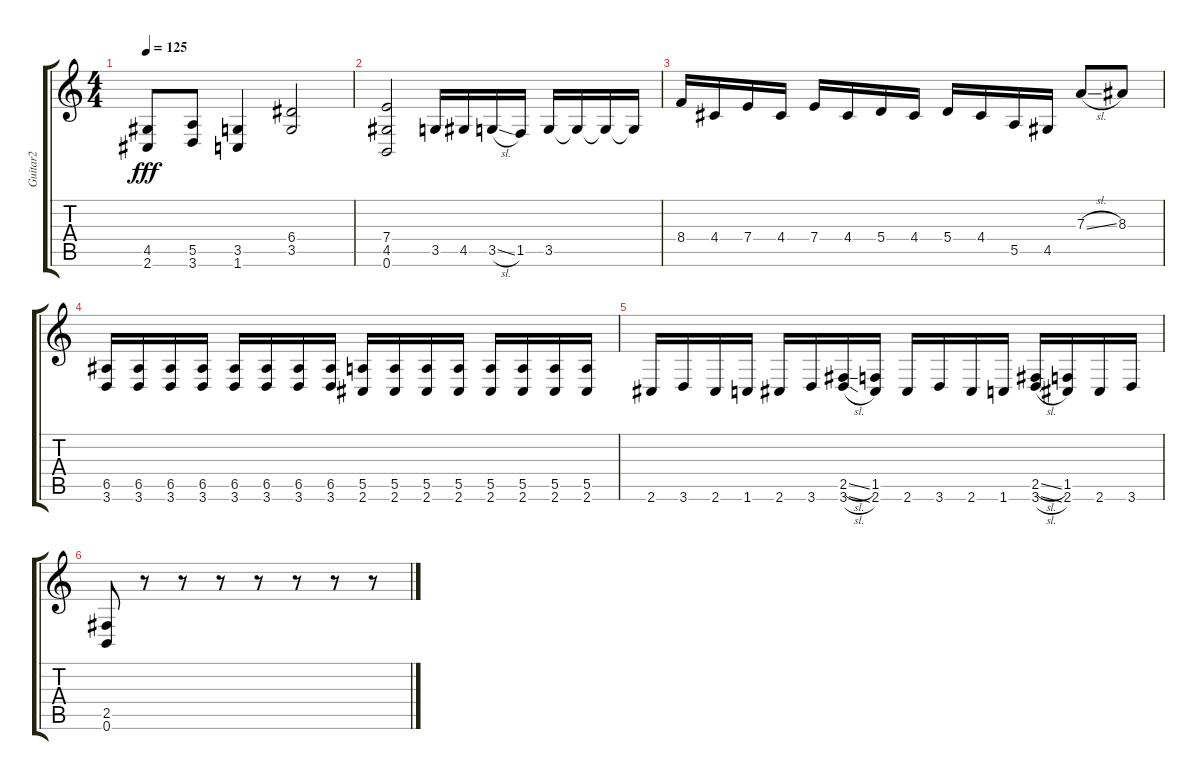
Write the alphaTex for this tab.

\track ("Guitar2" "Guitar2") {instrument distortionguitar}
\staff {score tabs}
\tuning (B3 Gb3 D3 A2 E2 B1) {hide}
\ts (4 4)
\tempo 125
\clef g2
\ks c
(4.5 2.6).8{dy fff} (5.5 3.6).8 (3.5 1.6).4 (6.4 3.5).2 |
(7.4 4.5 0.6).2 3.5.16 4.5.16 3.5{sl}.16 1.5.16 3.5.16 3.5{t}.16 3.5{t}.16 3.5{t}.16 |
8.4.16 4.4.16 7.4.16 4.4.16 7.4.16 4.4.16 5.4.16 4.4.16 5.4.16 4.4.16 5.5.16 4.5.16 7.3{sl}.8 8.3.8 |
(6.5 3.6).16 (6.5 3.6).16 (6.5 3.6).16 (6.5 3.6).16 (6.5 3.6).16 (6.5 3.6).16 (6.5 3.6).16 (6.5 3.6).16 (5.5 2.6).16 (5.5 2.6).16 (5.5 2.6).16 (5.5 2.6).16 (5.5 2.6).16 (5.5 2.6).16 (5.5 2.6).16 (5.5 2.6).16 |
2.6.16 3.6.16 2.6.16 1.6.16 2.6.16 3.6.16 (2.5{sl} 3.6{sl}).16 (1.5 2.6).16 2.6.16 3.6.16 2.6.16 1.6.16 (2.5{sl} 3.6{sl}).16 (1.5 2.6).16 2.6.16 3.6.16 |
(2.5 0.6).8 r.8 r.8 r.8 r.8 r.8 r.8 r.8
